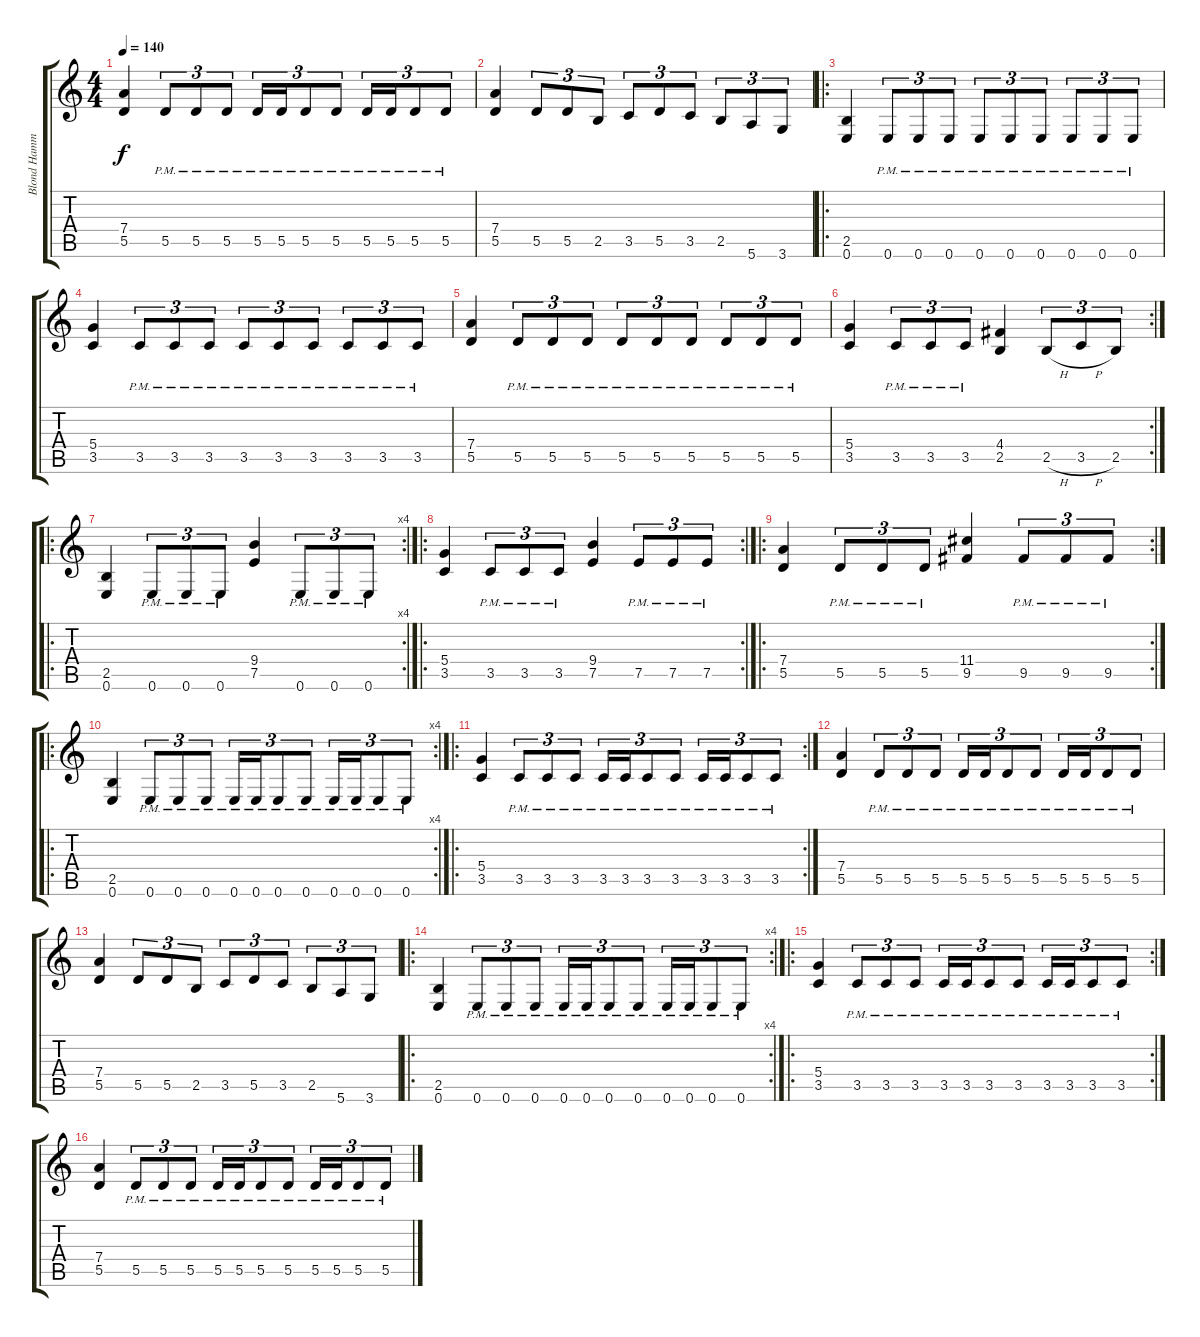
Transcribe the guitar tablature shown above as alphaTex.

\track ("Blond Hammet" "Blond Hamm") {instrument distortionguitar}
\staff {score tabs}
\tuning (E4 B3 G3 D3 A2 E2) {hide}
\ts (4 4)
\tempo 140
\clef g2
\ks c
(7.4 5.5).4{dy f} 5.5{pm}.8{tu (3 2)} 5.5{pm}.8{tu (3 2)} 5.5{pm}.8{tu (3 2)} 5.5{pm}.16{tu (3 2)} 5.5{pm}.16{tu (3 2)} 5.5{pm}.8{tu (3 2)} 5.5{pm}.8{tu (3 2)} 5.5{pm}.16{tu (3 2)} 5.5{pm}.16{tu (3 2)} 5.5{pm}.8{tu (3 2)} 5.5{pm}.8{tu (3 2)} |
(7.4 5.5).4 5.5.8{tu (3 2)} 5.5.8{tu (3 2)} 2.5.8{tu (3 2)} 3.5.8{tu (3 2)} 5.5.8{tu (3 2)} 3.5.8{tu (3 2)} 2.5.8{tu (3 2)} 5.6.8{tu (3 2)} 3.6.8{tu (3 2)} |
\ro
(2.5 0.6).4 0.6{pm}.8{tu (3 2)} 0.6{pm}.8{tu (3 2)} 0.6{pm}.8{tu (3 2)} 0.6{pm}.8{tu (3 2)} 0.6{pm}.8{tu (3 2)} 0.6{pm}.8{tu (3 2)} 0.6{pm}.8{tu (3 2)} 0.6{pm}.8{tu (3 2)} 0.6{pm}.8{tu (3 2)} |
(5.4 3.5).4 3.5{pm}.8{tu (3 2)} 3.5{pm}.8{tu (3 2)} 3.5{pm}.8{tu (3 2)} 3.5{pm}.8{tu (3 2)} 3.5{pm}.8{tu (3 2)} 3.5{pm}.8{tu (3 2)} 3.5{pm}.8{tu (3 2)} 3.5{pm}.8{tu (3 2)} 3.5{pm}.8{tu (3 2)} |
(7.4 5.5).4 5.5{pm}.8{tu (3 2)} 5.5{pm}.8{tu (3 2)} 5.5{pm}.8{tu (3 2)} 5.5{pm}.8{tu (3 2)} 5.5{pm}.8{tu (3 2)} 5.5{pm}.8{tu (3 2)} 5.5{pm}.8{tu (3 2)} 5.5{pm}.8{tu (3 2)} 5.5{pm}.8{tu (3 2)} |
\rc 2
(5.4 3.5).4 3.5{pm}.8{tu (3 2)} 3.5{pm}.8{tu (3 2)} 3.5{pm}.8{tu (3 2)} (4.4 2.5).4 2.5{h}.8{tu (3 2)} 3.5{h}.8{tu (3 2)} 2.5.8{tu (3 2)} |
\ro
\rc 4
(2.5 0.6).4 0.6{pm}.8{tu (3 2)} 0.6{pm}.8{tu (3 2)} 0.6{pm}.8{tu (3 2)} (9.4 7.5).4 0.6{pm}.8{tu (3 2)} 0.6{pm}.8{tu (3 2)} 0.6{pm}.8{tu (3 2)} |
\ro
\rc 2
(5.4 3.5).4 3.5{pm}.8{tu (3 2)} 3.5{pm}.8{tu (3 2)} 3.5{pm}.8{tu (3 2)} (9.4 7.5).4 7.5{pm}.8{tu (3 2)} 7.5{pm}.8{tu (3 2)} 7.5{pm}.8{tu (3 2)} |
\ro
\rc 2
(7.4 5.5).4 5.5{pm}.8{tu (3 2)} 5.5{pm}.8{tu (3 2)} 5.5{pm}.8{tu (3 2)} (11.4 9.5).4 9.5{pm}.8{tu (3 2)} 9.5{pm}.8{tu (3 2)} 9.5{pm}.8{tu (3 2)} |
\ro
\rc 4
(2.5 0.6).4 0.6{pm}.8{tu (3 2)} 0.6{pm}.8{tu (3 2)} 0.6{pm}.8{tu (3 2)} 0.6{pm}.16{tu (3 2)} 0.6{pm}.16{tu (3 2)} 0.6{pm}.8{tu (3 2)} 0.6{pm}.8{tu (3 2)} 0.6{pm}.16{tu (3 2)} 0.6{pm}.16{tu (3 2)} 0.6{pm}.8{tu (3 2)} 0.6{pm}.8{tu (3 2)} |
\ro
\rc 2
(5.4 3.5).4 3.5{pm}.8{tu (3 2)} 3.5{pm}.8{tu (3 2)} 3.5{pm}.8{tu (3 2)} 3.5{pm}.16{tu (3 2)} 3.5{pm}.16{tu (3 2)} 3.5{pm}.8{tu (3 2)} 3.5{pm}.8{tu (3 2)} 3.5{pm}.16{tu (3 2)} 3.5{pm}.16{tu (3 2)} 3.5{pm}.8{tu (3 2)} 3.5{pm}.8{tu (3 2)} |
(7.4 5.5).4 5.5{pm}.8{tu (3 2)} 5.5{pm}.8{tu (3 2)} 5.5{pm}.8{tu (3 2)} 5.5{pm}.16{tu (3 2)} 5.5{pm}.16{tu (3 2)} 5.5{pm}.8{tu (3 2)} 5.5{pm}.8{tu (3 2)} 5.5{pm}.16{tu (3 2)} 5.5{pm}.16{tu (3 2)} 5.5{pm}.8{tu (3 2)} 5.5{pm}.8{tu (3 2)} |
(7.4 5.5).4 5.5.8{tu (3 2)} 5.5.8{tu (3 2)} 2.5.8{tu (3 2)} 3.5.8{tu (3 2)} 5.5.8{tu (3 2)} 3.5.8{tu (3 2)} 2.5.8{tu (3 2)} 5.6.8{tu (3 2)} 3.6.8{tu (3 2)} |
\ro
\rc 4
(2.5 0.6).4 0.6{pm}.8{tu (3 2)} 0.6{pm}.8{tu (3 2)} 0.6{pm}.8{tu (3 2)} 0.6{pm}.16{tu (3 2)} 0.6{pm}.16{tu (3 2)} 0.6{pm}.8{tu (3 2)} 0.6{pm}.8{tu (3 2)} 0.6{pm}.16{tu (3 2)} 0.6{pm}.16{tu (3 2)} 0.6{pm}.8{tu (3 2)} 0.6{pm}.8{tu (3 2)} |
\ro
\rc 2
(5.4 3.5).4 3.5{pm}.8{tu (3 2)} 3.5{pm}.8{tu (3 2)} 3.5{pm}.8{tu (3 2)} 3.5{pm}.16{tu (3 2)} 3.5{pm}.16{tu (3 2)} 3.5{pm}.8{tu (3 2)} 3.5{pm}.8{tu (3 2)} 3.5{pm}.16{tu (3 2)} 3.5{pm}.16{tu (3 2)} 3.5{pm}.8{tu (3 2)} 3.5{pm}.8{tu (3 2)} |
(7.4 5.5).4 5.5{pm}.8{tu (3 2)} 5.5{pm}.8{tu (3 2)} 5.5{pm}.8{tu (3 2)} 5.5{pm}.16{tu (3 2)} 5.5{pm}.16{tu (3 2)} 5.5{pm}.8{tu (3 2)} 5.5{pm}.8{tu (3 2)} 5.5{pm}.16{tu (3 2)} 5.5{pm}.16{tu (3 2)} 5.5{pm}.8{tu (3 2)} 5.5{pm}.8{tu (3 2)}
